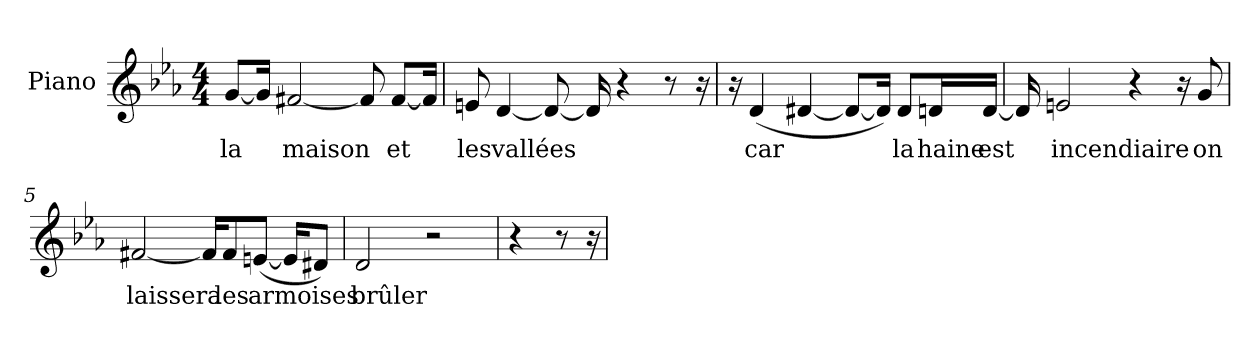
**kern	**text
*part1	*part1
*staff1	*staff1
*I"Piano	*
*I'Pno	*
*clefG2	*
*k[b-e-a-]	*
*c:	*
*M4/4	*
*MM129	*
=1	=1
[8g/L	la
16g/Jk]	.
[2f#	maison
8f#]	.
[8f#/L	et
16f#/Jk]	.
=2	=2
8e	les
[4d	vallées
8d_	.
16d]	.
4r	.
8r	.
16r	.
=3	=3
16r	.
(4d	car
[4d#	.
8d#/L_	.
16d#/Jk])	.
8d#/L	la
16d/L	haine
[16d/JJ	est
=4	=4
16d]	.
2e	incendiaire
4r	.
16r	.
8g	on
=5	=5
[2f#	laissera
16f#/KL]	.
8f#/	les
([8e/J	armoises
16e/KL]	.
8d#/J)	.
=6	=6
2d	brûler
2r	.
=7	=7
4r	.
8r	.
16r	.
=	=
*-	*-
